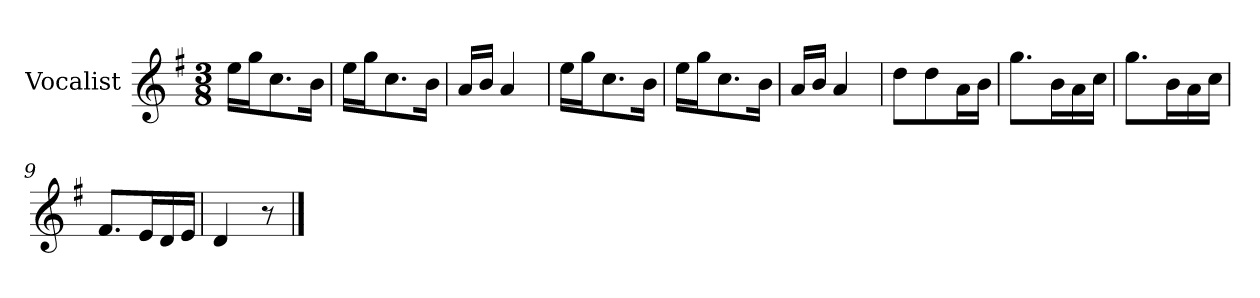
**kern
*part1
*staff1
*I"Vocalist
*k[f#]
*G:
*M3/8
=
16eeLL
16ggJ
8.cc
16bJk
=1
16eeLL
16ggJ
8.cc
16bJk
=2
16aLL
16bJJ
4a
=3
16eeLL
16ggJ
8.cc
16bJk
=4
16eeLL
16ggJ
8.cc
16bJk
=5
16aLL
16bJJ
4a
=6
8ddL
8dd
16aL
16bJJ
=7
8.ggL
16bL
16a
16ccJJ
=8
8.ggL
16bL
16a
16ccJJ
=9
8.f#L
16eL
16d
16eJJ
=10
4d
8r
==
*-
